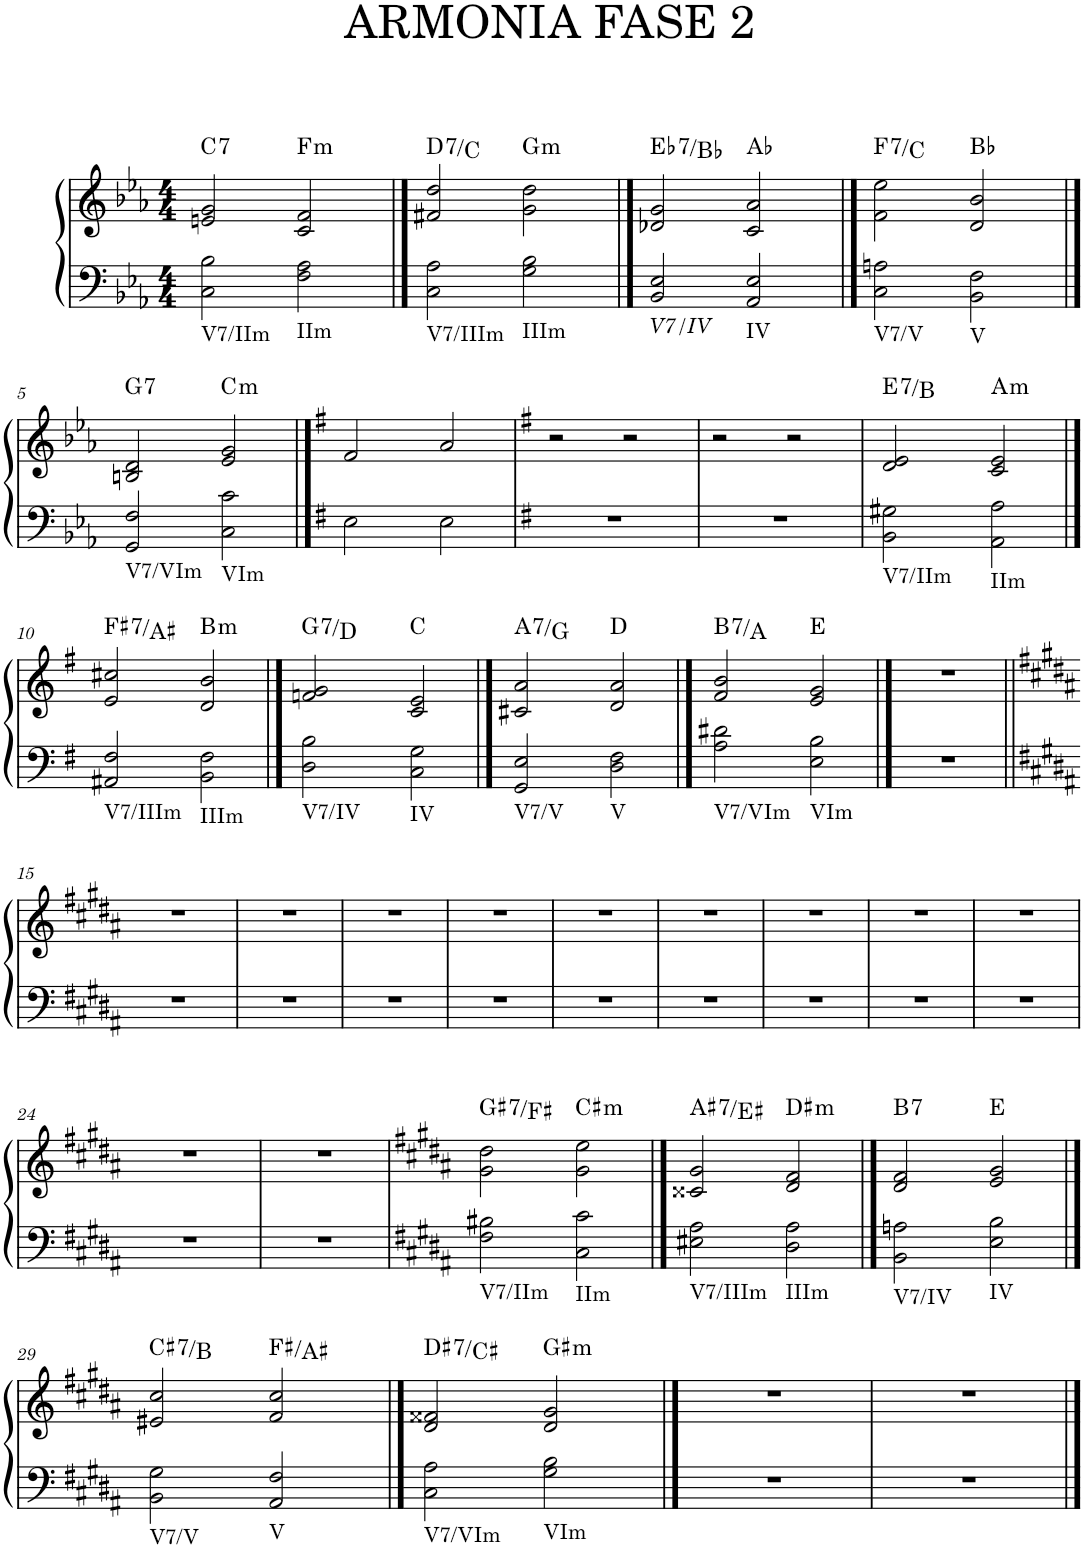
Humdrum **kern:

**kern	**kern	**harte
*part1	*part1	*part1
*staff2	*staff1	*
*I"Piano	*	*
*I'Pno.	*	*
*clefF4	*clefG2	*
*k[b-e-a-]	*k[b-e-a-]	*
*M4/4	*M4/4	*
=1	=1	=1
!LO:TX:b:t=V7/IIm	!	!LO:H:kt=7
2C\ 2B-\	2en/ 2g/	C:7
!LO:TX:b:t=IIm	!	!LO:H:kt=m
2F\ 2A-\	2c/ 2f/	F:min
==2	==2	==2
!LO:TX:b:t=V7/IIIm	!	!LO:H:kt=7
2C\ 2A-\	2f#X/ 2dd/	D:7/b7
!LO:TX:b:t=IIIm	!	!LO:H:kt=m
2G\ 2B-\	2g\ 2dd\	G:min
==3	==3	==3
!LO:TX:b:i:t=V7/IV	!	!LO:H:kt=7
2BB-/ 2E-/	2d-X/ 2g/	Eb:7/5
!LO:TX:b:t=IV	!	!
2AA-/ 2E-/	2c/ 2a-/	Ab:maj
==4	==4	==4
!LO:TX:b:t=V7/V	!	!LO:H:kt=7
2C\ 2An\	2f\ 2ee-\	F:7/5
!LO:TX:b:t=V	!	!
2BB-\ 2F\	2d/ 2b-/	Bb:maj
!!LO:LB:g=z
==5	==5	==5
!LO:TX:b:t=V7/VIm	!	!LO:H:kt=7
2GG/ 2F/	2Bn/ 2d/	G:7
!LO:TX:b:t=VIm	!	!LO:H:kt=m
2C\ 2c\	2e-/ 2g/	C:min
==6	==6	==6
*k[f#]	*k[f#]	*
2E\	2f#/	.
2E\	2a/	.
=7	=7	=7
*k[f#]	*k[f#]	*
1r	2r	.
.	2r	.
=8	=8	=8
1r	2r	.
.	2r	.
=9	=9	=9
!LO:TX:b:t=V7/IIm	!	!LO:H:kt=7
2BB\ 2G#X\	2d/ 2e/	E:7/5
!LO:TX:b:t=IIm	!	!LO:H:kt=m
2AA\ 2A\	2c/ 2e/	A:min
!!LO:LB:g=z
==10	==10	==10
!LO:TX:b:t=V7/IIIm	!	!LO:H:kt=7
2AA#X/ 2F#/	2e/ 2cc#X/	F#:7/3
!LO:TX:b:t=IIIm	!	!LO:H:kt=m
2BB\ 2F#\	2d/ 2b/	B:min
==11	==11	==11
!LO:TX:b:t=V7/IV	!	!LO:H:kt=7
2D\ 2B\	2fn/ 2g/	G:7/5
!LO:TX:b:t=IV	!	!
2C\ 2G\	2c/ 2e/	C:maj
==12	==12	==12
!LO:TX:b:t=V7/V	!	!LO:H:kt=7
2GG/ 2E/	2c#X/ 2a/	A:7/b7
!LO:TX:b:t=V	!	!
2D\ 2F#\	2d/ 2a/	D:maj
==13	==13	==13
!LO:TX:b:t=V7/VIm	!	!LO:H:kt=7
2A\ 2d#X\	2f#/ 2b/	B:7/b7
!LO:TX:b:t=VIm	!	!
2E\ 2B\	2e/ 2g/	E:maj
==14	==14	==14
1r	1r	.
!!LO:LB:g=z
=15||	=15||	=15||
*k[f#c#g#d#a#]	*k[f#c#g#d#a#]	*
1r	1r	.
=16	=16	=16
1r	1r	.
=17	=17	=17
1r	1r	.
=18	=18	=18
1r	1r	.
=19	=19	=19
1r	1r	.
=20	=20	=20
1r	1r	.
=21	=21	=21
1r	1r	.
=22	=22	=22
1r	1r	.
=23	=23	=23
1r	1r	.
!!LO:LB:g=z
=24	=24	=24
1r	1r	.
=25	=25	=25
1r	1r	.
=26	=26	=26
*k[f#c#g#d#a#]	*k[f#c#g#d#a#]	*
!LO:TX:b:t=V7/IIm	!	!LO:H:kt=7
2F#\ 2B#X\	2g#\ 2dd#\	G#:7/b7
!LO:TX:b:t=IIm	!	!LO:H:kt=m
2C#\ 2c#\	2g#\ 2ee\	C#:min
==27	==27	==27
!LO:TX:b:t=V7/IIIm	!	!LO:H:kt=7
2E#X\ 2A#\	2c##X/ 2g#/	A#:7/5
!LO:TX:b:t=IIIm	!	!LO:H:kt=m
2D#\ 2A#\	2d#/ 2f#/	D#:min
==28	==28	==28
!LO:TX:b:t=V7/IV	!	!LO:H:kt=7
2BB\ 2An\	2d#/ 2f#/	B:7
!LO:TX:b:t=IV	!	!
2E\ 2B\	2e/ 2g#/	E:maj
!!LO:LB:g=z
==29	==29	==29
!LO:TX:b:t=V7/V	!	!LO:H:kt=7
2BB\ 2G#\	2e#X/ 2cc#/	C#:7/b7
!LO:TX:b:t=V	!	!
2AA#/ 2F#/	2f#/ 2cc#/	F#:maj/3
==30	==30	==30
!LO:TX:b:t=V7/VIm	!	!LO:H:kt=7
2C#\ 2A#\	2d#/ 2f##X/	D#:7/b7
!LO:TX:b:t=VIm	!	!LO:H:kt=m
2G#\ 2B\	2d#/ 2g#/	G#:min
==31	==31	==31
1r	1r	.
=32	=32	=32
1r	1r	.
==	==	==
*-	*-	*-
